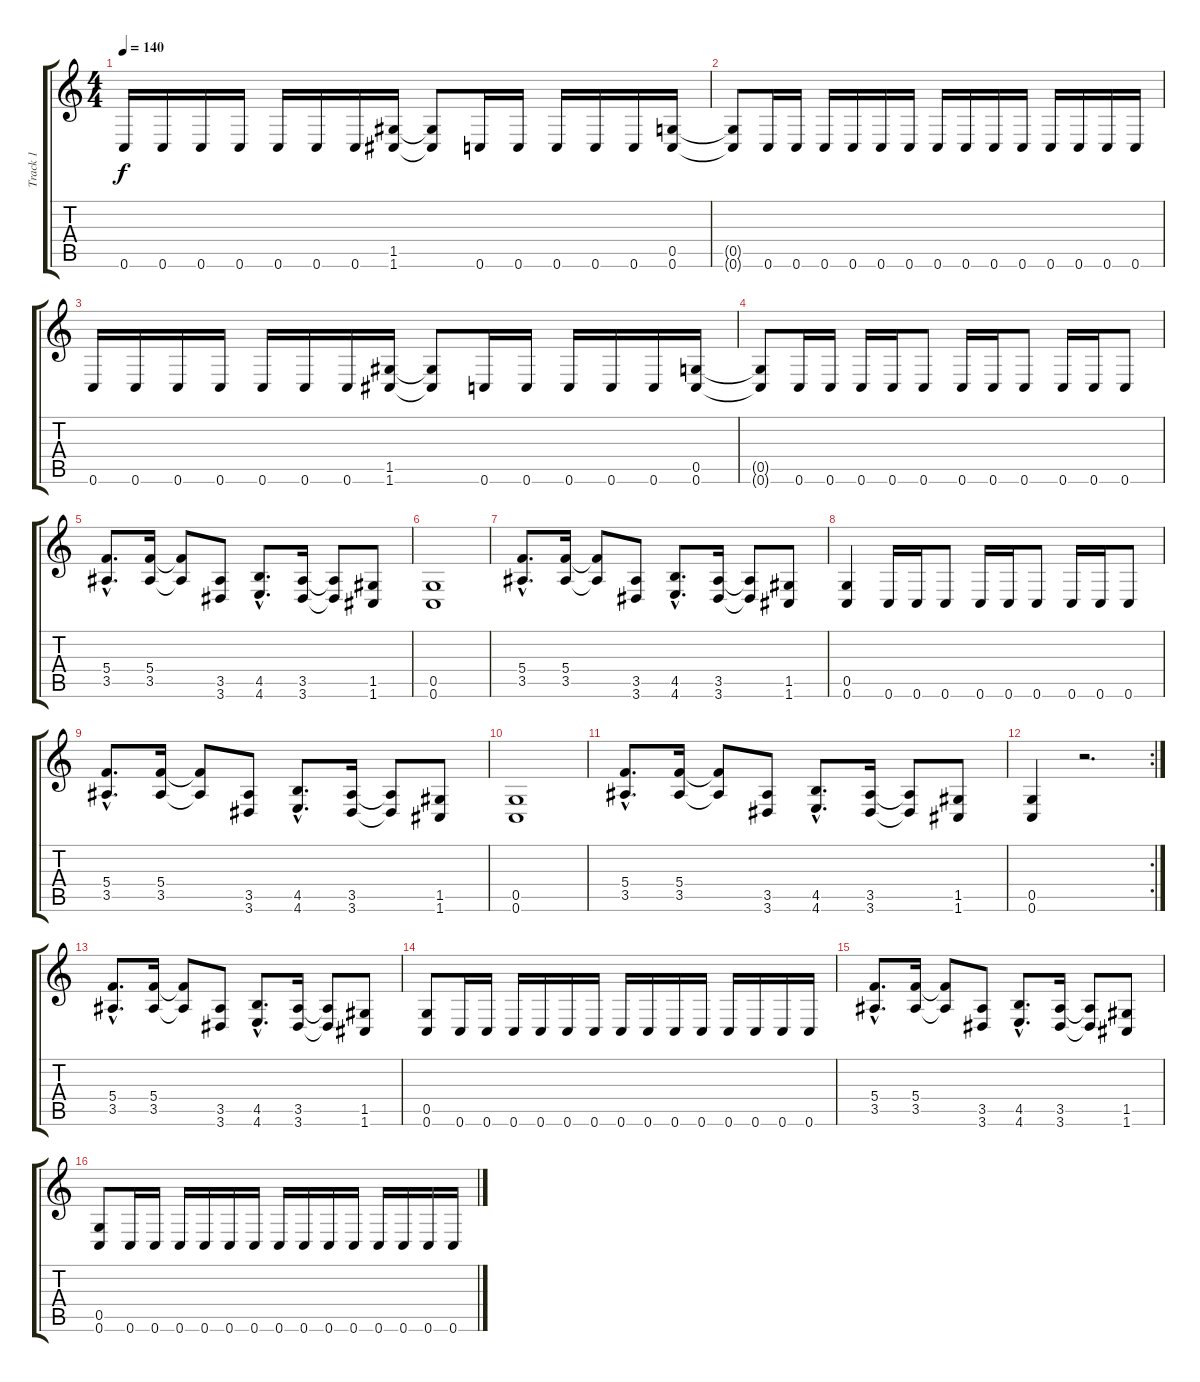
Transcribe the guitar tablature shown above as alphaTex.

\track ("Track 1" "Track 1") {instrument distortionguitar}
\staff {score tabs}
\tuning (D4 A3 F3 C3 G2 C2) {hide}
\ts (4 4)
\tempo 140
\clef g2
\ks c
0.6.16{dy f} 0.6.16 0.6.16 0.6.16 0.6.16 0.6.16 0.6.16 (1.5 1.6).16 (1.5{t} 1.6{t}).8 0.6.16 0.6.16 0.6.16 0.6.16 0.6.16 (0.5 0.6).16 |
(0.5{t} 0.6{t}).8 0.6.16 0.6.16 0.6.16 0.6.16 0.6.16 0.6.16 0.6.16 0.6.16 0.6.16 0.6.16 0.6.16 0.6.16 0.6.16 0.6.16 |
0.6.16 0.6.16 0.6.16 0.6.16 0.6.16 0.6.16 0.6.16 (1.5 1.6).16 (1.5{t} 1.6{t}).8 0.6.16 0.6.16 0.6.16 0.6.16 0.6.16 (0.5 0.6).16 |
(0.5{t} 0.6{t}).8 0.6.16 0.6.16 0.6.16 0.6.16 0.6.8 0.6.16 0.6.16 0.6.8 0.6.16 0.6.16 0.6.8 |
(5.4{hac} 3.5{hac}).8{d} (5.4 3.5).16 (5.4{t} 3.5{t}).8 (3.5 3.6).8 (4.5{hac} 4.6{hac}).8{d} (3.5 3.6).16 (3.5{t} 3.6{t}).8 (1.5 1.6).8 |
(0.5 0.6).1 |
(5.4{hac} 3.5{hac}).8{d} (5.4 3.5).16 (5.4{t} 3.5{t}).8 (3.5 3.6).8 (4.5{hac} 4.6{hac}).8{d} (3.5 3.6).16 (3.5{t} 3.6{t}).8 (1.5 1.6).8 |
(0.5 0.6).4 0.6.16 0.6.16 0.6.8 0.6.16 0.6.16 0.6.8 0.6.16 0.6.16 0.6.8 |
(5.4{hac} 3.5{hac}).8{d} (5.4 3.5).16 (5.4{t} 3.5{t}).8 (3.5 3.6).8 (4.5{hac} 4.6{hac}).8{d} (3.5 3.6).16 (3.5{t} 3.6{t}).8 (1.5 1.6).8 |
(0.5 0.6).1 |
(5.4{hac} 3.5{hac}).8{d} (5.4 3.5).16 (5.4{t} 3.5{t}).8 (3.5 3.6).8 (4.5{hac} 4.6{hac}).8{d} (3.5 3.6).16 (3.5{t} 3.6{t}).8 (1.5 1.6).8 |
\rc 2
(0.5 0.6).4 r.2{d} |
(5.4{hac} 3.5{hac}).8{d} (5.4 3.5).16 (5.4{t} 3.5{t}).8 (3.5 3.6).8 (4.5{hac} 4.6{hac}).8{d} (3.5 3.6).16 (3.5{t} 3.6{t}).8 (1.5 1.6).8 |
(0.5 0.6).8 0.6.16 0.6.16 0.6.16 0.6.16 0.6.16 0.6.16 0.6.16 0.6.16 0.6.16 0.6.16 0.6.16 0.6.16 0.6.16 0.6.16 |
(5.4{hac} 3.5{hac}).8{d} (5.4 3.5).16 (5.4{t} 3.5{t}).8 (3.5 3.6).8 (4.5{hac} 4.6{hac}).8{d} (3.5 3.6).16 (3.5{t} 3.6{t}).8 (1.5 1.6).8 |
(0.5 0.6).8 0.6.16 0.6.16 0.6.16 0.6.16 0.6.16 0.6.16 0.6.16 0.6.16 0.6.16 0.6.16 0.6.16 0.6.16 0.6.16 0.6.16
